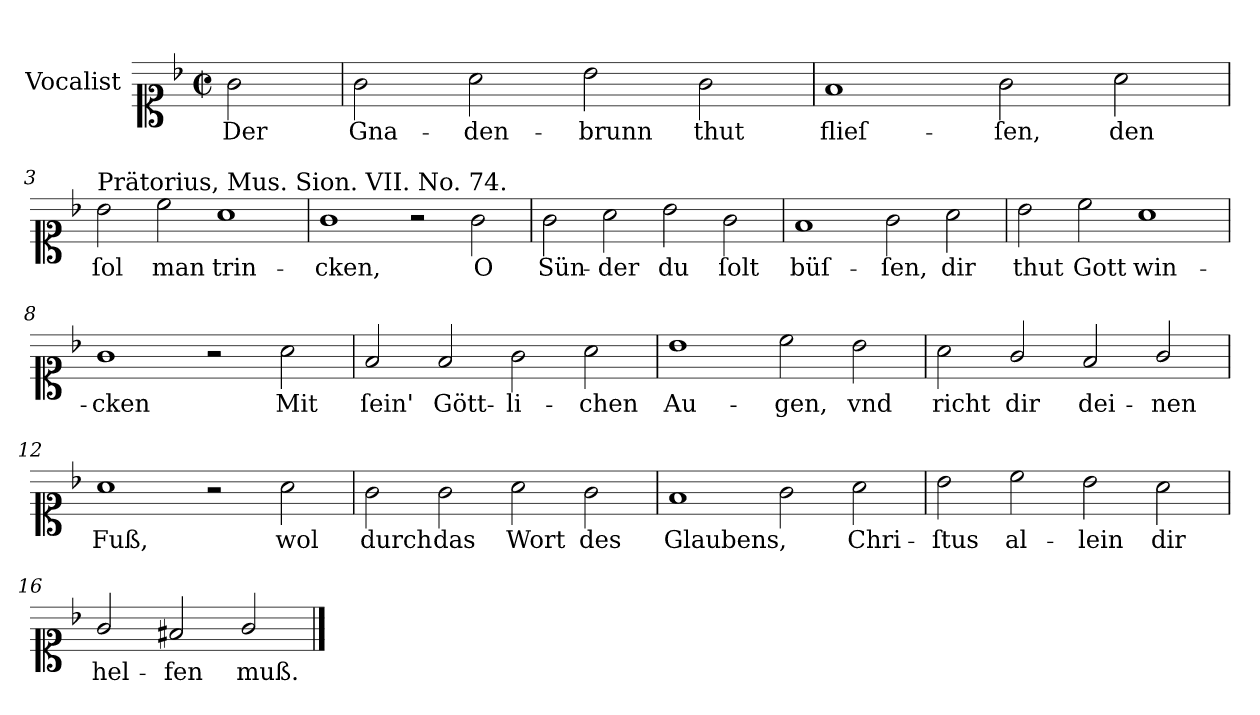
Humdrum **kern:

**kern	**text
*part1	*part1
*staff1	*staff1
*I"Vocalist	*
*clefC1	*
*k[b-]	*
*M4/2	*
*met(c|)	*
=	=
2g	Der
=1	=1
2g	Gna-
2a	-den-
2b-	-brunn
2g	thut
=2	=2
1f	flieſ-
2g	-ſen,
2a	den
=3	=3
!LO:TX:a:t=Prätorius, Mus. Sion. VII. No. 74.	!
2b-	ſol
2cc	man
1a	trin-
=4	=4
1g	-cken,
2r	.
2g	O
=5	=5
2g	Sün-
2a	-der
2b-	du
2g	ſolt
=6	=6
1f	büſ-
2g	-ſen,
2a	dir
=7	=7
2b-	thut
2cc	Gott
1a	win-
=8	=8
1g	-cken
2r	.
2a	Mit
=9	=9
2f	ſein'
2f	Gött-
2g	-li-
2a	-chen
=10	=10
1b-	Au-
2cc	-gen,
2b-	vnd
=11	=11
2a	richt
2g/	dir
2f	dei-
2g/	-nen
=12	=12
1a	Fuß,
2r	.
2a	wol
=13	=13
2g	durch
2g	das
2a	Wort
2g	des
=14	=14
1f	Glaubens,
2g	.
2a	Chri-
=15	=15
2b-	-ſtus
2cc	al-
2b-	-lein
2a	dir
=16	=16
2g/	hel-
2f#X	-fen
2g/	muß.
==	==
*-	*-
